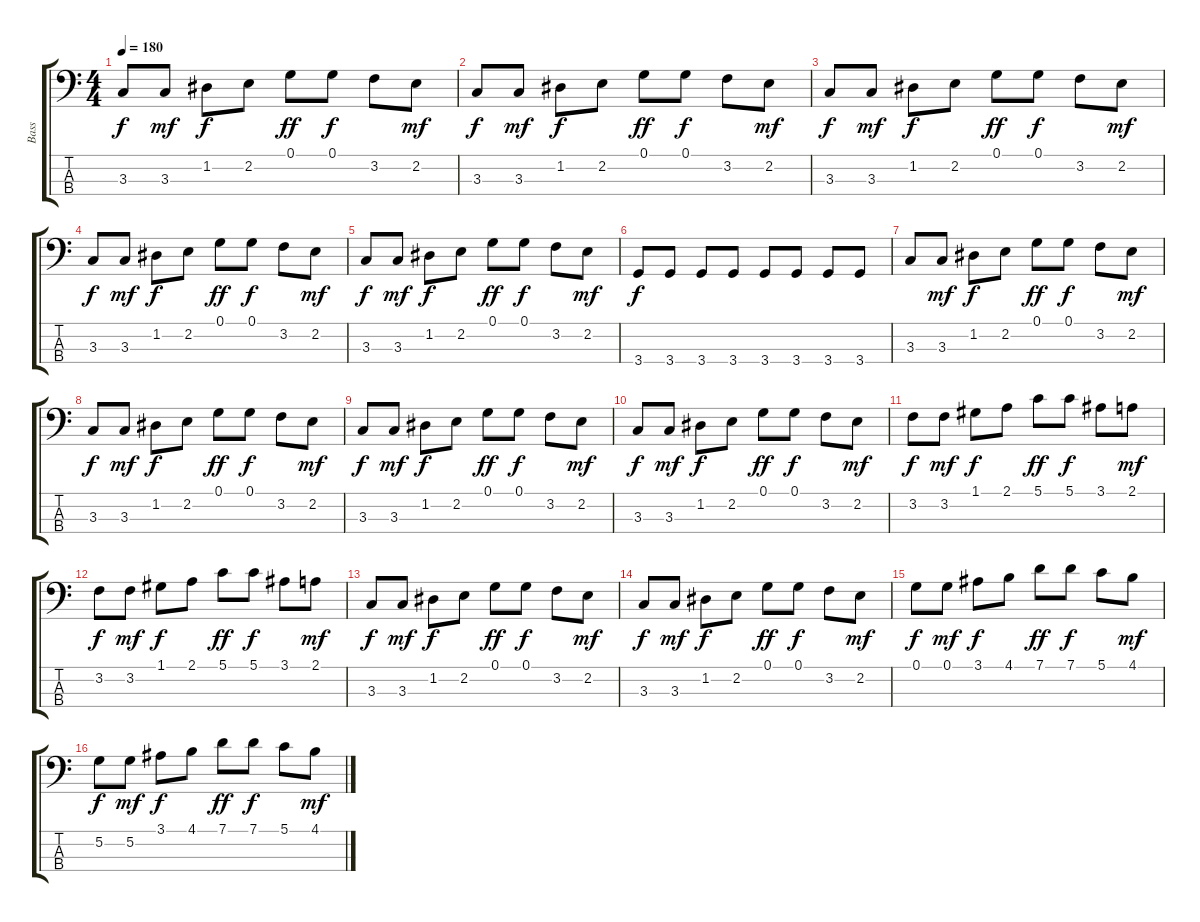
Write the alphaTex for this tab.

\track ("Bass" "Bass") {instrument electricbasspick}
\staff {score tabs}
\tuning (G2 D2 A1 E1) {hide}
\ts (4 4)
\tempo 180
\clef f4
\ks c
3.3.8{dy f} 3.3.8{dy mf} 1.2.8{dy f} 2.2.8 0.1.8{dy ff} 0.1.8{dy f} 3.2.8 2.2.8{dy mf} |
3.3.8{dy f} 3.3.8{dy mf} 1.2.8{dy f} 2.2.8 0.1.8{dy ff} 0.1.8{dy f} 3.2.8 2.2.8{dy mf} |
3.3.8{dy f} 3.3.8{dy mf} 1.2.8{dy f} 2.2.8 0.1.8{dy ff} 0.1.8{dy f} 3.2.8 2.2.8{dy mf} |
3.3.8{dy f} 3.3.8{dy mf} 1.2.8{dy f} 2.2.8 0.1.8{dy ff} 0.1.8{dy f} 3.2.8 2.2.8{dy mf} |
3.3.8{dy f} 3.3.8{dy mf} 1.2.8{dy f} 2.2.8 0.1.8{dy ff} 0.1.8{dy f} 3.2.8 2.2.8{dy mf} |
3.4.8{dy f} 3.4.8 3.4.8 3.4.8 3.4.8 3.4.8 3.4.8 3.4.8 |
3.3.8 3.3.8{dy mf} 1.2.8{dy f} 2.2.8 0.1.8{dy ff} 0.1.8{dy f} 3.2.8 2.2.8{dy mf} |
3.3.8{dy f} 3.3.8{dy mf} 1.2.8{dy f} 2.2.8 0.1.8{dy ff} 0.1.8{dy f} 3.2.8 2.2.8{dy mf} |
3.3.8{dy f} 3.3.8{dy mf} 1.2.8{dy f} 2.2.8 0.1.8{dy ff} 0.1.8{dy f} 3.2.8 2.2.8{dy mf} |
3.3.8{dy f} 3.3.8{dy mf} 1.2.8{dy f} 2.2.8 0.1.8{dy ff} 0.1.8{dy f} 3.2.8 2.2.8{dy mf} |
3.2.8{dy f} 3.2.8{dy mf} 1.1.8{dy f} 2.1.8 5.1.8{dy ff} 5.1.8{dy f} 3.1.8 2.1.8{dy mf} |
3.2.8{dy f} 3.2.8{dy mf} 1.1.8{dy f} 2.1.8 5.1.8{dy ff} 5.1.8{dy f} 3.1.8 2.1.8{dy mf} |
3.3.8{dy f} 3.3.8{dy mf} 1.2.8{dy f} 2.2.8 0.1.8{dy ff} 0.1.8{dy f} 3.2.8 2.2.8{dy mf} |
3.3.8{dy f} 3.3.8{dy mf} 1.2.8{dy f} 2.2.8 0.1.8{dy ff} 0.1.8{dy f} 3.2.8 2.2.8{dy mf} |
0.1.8{dy f} 0.1.8{dy mf} 3.1.8{dy f} 4.1.8 7.1.8{dy ff} 7.1.8{dy f} 5.1.8 4.1.8{dy mf} |
5.2.8{dy f} 5.2.8{dy mf} 3.1.8{dy f} 4.1.8 7.1.8{dy ff} 7.1.8{dy f} 5.1.8 4.1.8{dy mf}
